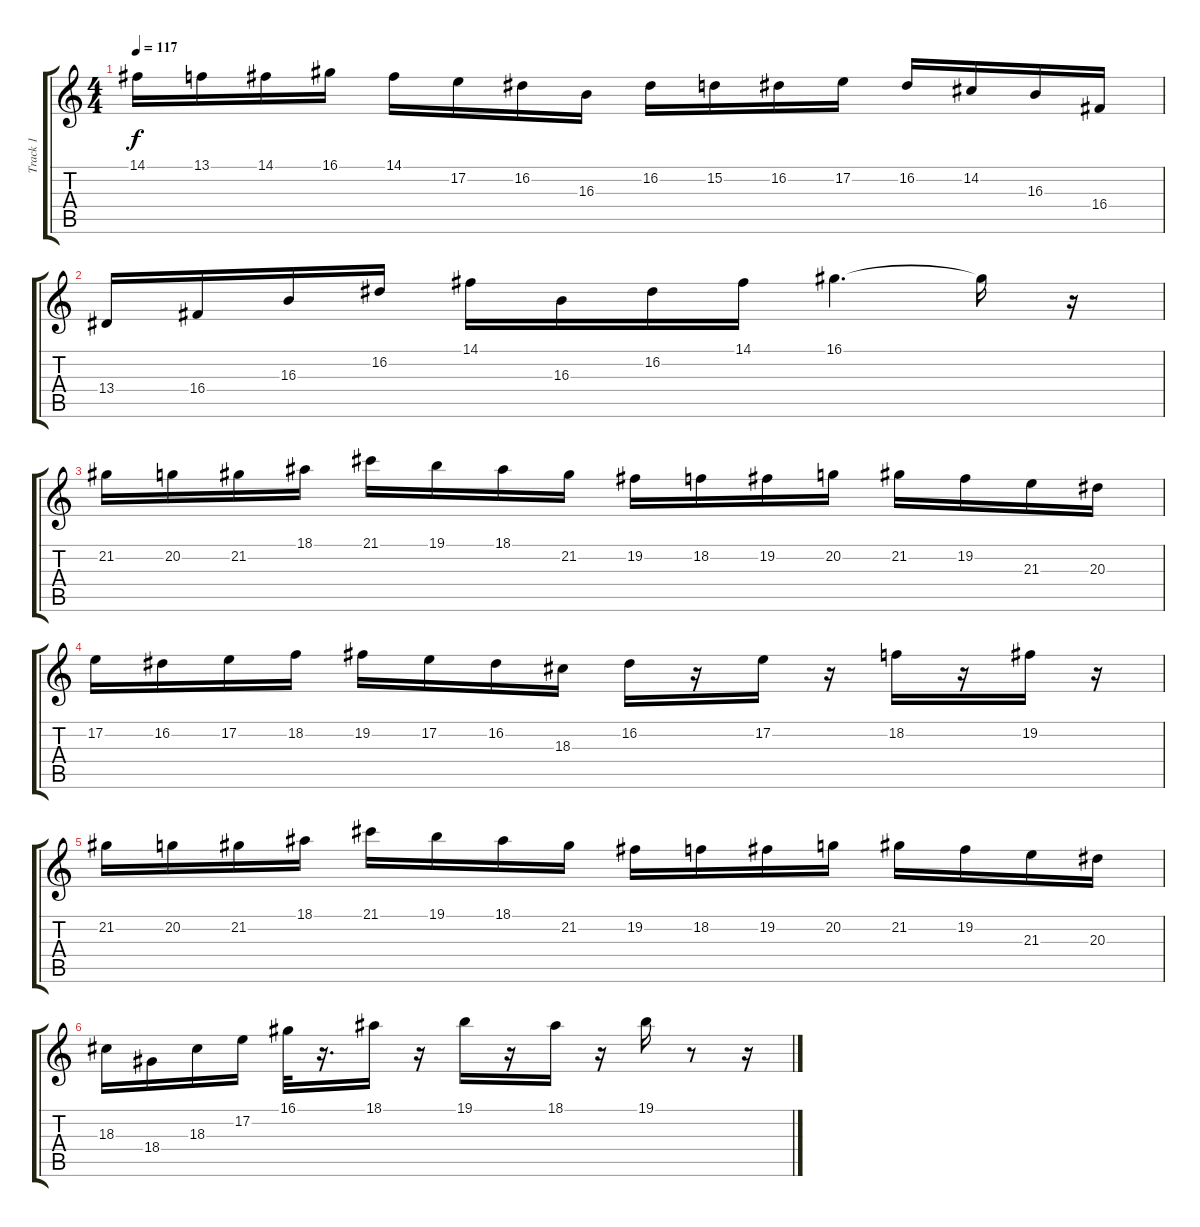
\track ("Track 1" "Track 1") {instrument accordion}
\staff {score tabs}
\tuning (E4 B3 G3 D3 A2 E2) {hide}
\ts (4 4)
\tempo 117
\clef g2
\ks c
14.1.16{dy f} 13.1.16 14.1.16 16.1.16 14.1.16 17.2.16 16.2.16 16.3.16 16.2.16 15.2.16 16.2.16 17.2.16 16.2.16 14.2.16 16.3.16 16.4.16 |
13.4.16 16.4.16 16.3.16 16.2.16 14.1.16 16.3.16 16.2.16 14.1.16 16.1.4{d} 16.1{t}.16 r.16 |
21.2.16 20.2.16 21.2.16 18.1.16 21.1.16 19.1.16 18.1.16 21.2.16 19.2.16 18.2.16 19.2.16 20.2.16 21.2.16 19.2.16 21.3.16 20.3.16 |
17.2.16 16.2.16 17.2.16 18.2.16 19.2.16 17.2.16 16.2.16 18.3.16 16.2.16 r.16 17.2.16 r.16 18.2.16 r.16 19.2.16 r.16 |
21.2.16 20.2.16 21.2.16 18.1.16 21.1.16 19.1.16 18.1.16 21.2.16 19.2.16 18.2.16 19.2.16 20.2.16 21.2.16 19.2.16 21.3.16 20.3.16 |
18.3.16 18.4.16 18.3.16 17.2.16 16.1.32 r.16{d} 18.1.16 r.16 19.1.16 r.16 18.1.16 r.16 19.1.16 r.8 r.16
